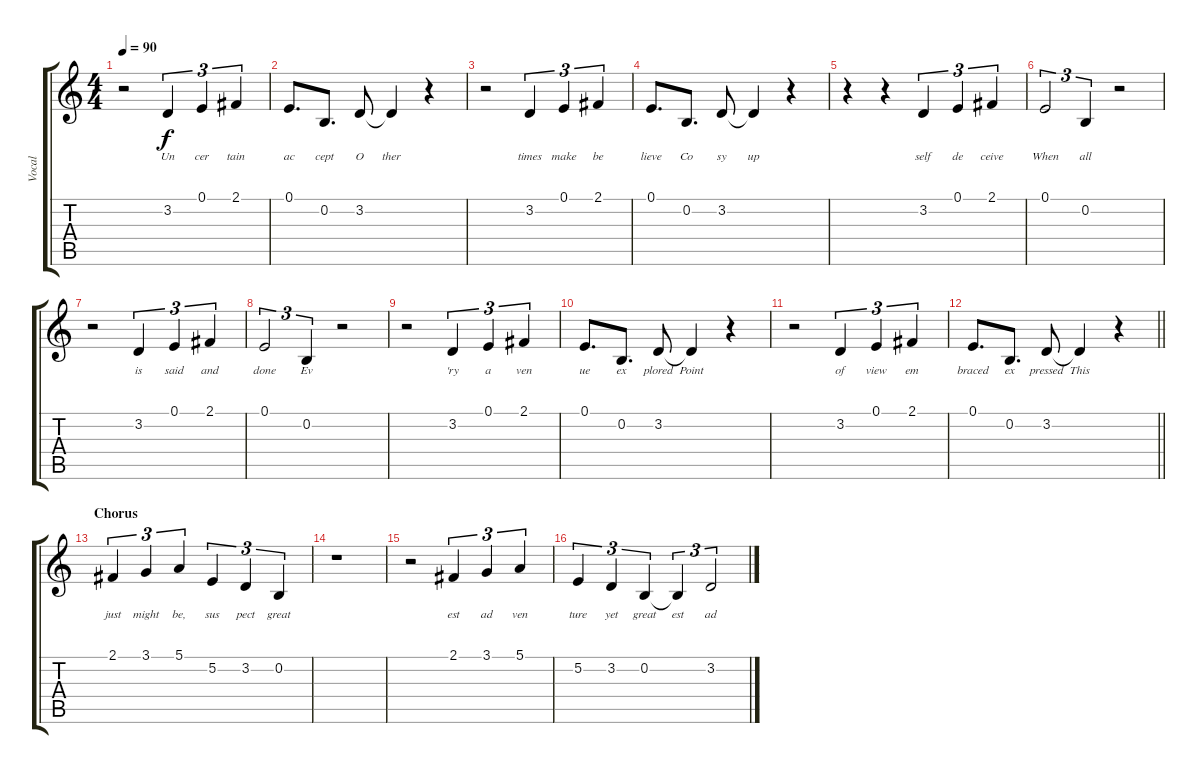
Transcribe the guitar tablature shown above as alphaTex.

\track ("Vocal" "Vocal") {instrument acousticgrandpiano}
\staff {score tabs}
\tuning (E4 B3 G3 D3 A2 E2) {hide}
\ts (4 4)
\tempo 90
\clef g2
\ks c
r.2{dy f} 3.2.4{tu (3 2) lyrics (0 "Un") lyrics (1 "") lyrics (2 "") lyrics (3 "") lyrics (4 "")} 0.1.4{tu (3 2) lyrics (0 "cer") lyrics (1 "") lyrics (2 "") lyrics (3 "") lyrics (4 "")} 2.1.4{tu (3 2) lyrics (0 "tain") lyrics (1 "") lyrics (2 "") lyrics (3 "") lyrics (4 "")} |
0.1.8{d lyrics (0 "ac") lyrics (1 "") lyrics (2 "") lyrics (3 "") lyrics (4 "")} 0.2.8{d lyrics (0 "cept") lyrics (1 "") lyrics (2 "") lyrics (3 "") lyrics (4 "")} 3.2.8{lyrics (0 "O") lyrics (1 "") lyrics (2 "") lyrics (3 "") lyrics (4 "")} 3.2{t}.4{lyrics (0 "ther") lyrics (1 "") lyrics (2 "") lyrics (3 "") lyrics (4 "")} r.4 |
r.2 3.2.4{tu (3 2) lyrics (0 "times") lyrics (1 "") lyrics (2 "") lyrics (3 "") lyrics (4 "")} 0.1.4{tu (3 2) lyrics (0 "make") lyrics (1 "") lyrics (2 "") lyrics (3 "") lyrics (4 "")} 2.1.4{tu (3 2) lyrics (0 "be") lyrics (1 "") lyrics (2 "") lyrics (3 "") lyrics (4 "")} |
0.1.8{d lyrics (0 "lieve") lyrics (1 "") lyrics (2 "") lyrics (3 "") lyrics (4 "")} 0.2.8{d lyrics (0 "Co") lyrics (1 "") lyrics (2 "") lyrics (3 "") lyrics (4 "")} 3.2.8{lyrics (0 "sy") lyrics (1 "") lyrics (2 "") lyrics (3 "") lyrics (4 "")} 3.2{t}.4{lyrics (0 "up") lyrics (1 "") lyrics (2 "") lyrics (3 "") lyrics (4 "")} r.4 |
r.4 r.4 3.2.4{tu (3 2) lyrics (0 "self") lyrics (1 "") lyrics (2 "") lyrics (3 "") lyrics (4 "")} 0.1.4{tu (3 2) lyrics (0 "de") lyrics (1 "") lyrics (2 "") lyrics (3 "") lyrics (4 "")} 2.1.4{tu (3 2) lyrics (0 "ceive") lyrics (1 "") lyrics (2 "") lyrics (3 "") lyrics (4 "")} |
0.1.2{tu (3 2) lyrics (0 "When") lyrics (1 "") lyrics (2 "") lyrics (3 "") lyrics (4 "")} 0.2.4{tu (3 2) lyrics (0 "all") lyrics (1 "") lyrics (2 "") lyrics (3 "") lyrics (4 "")} r.2 |
r.2 3.2.4{tu (3 2) lyrics (0 "is") lyrics (1 "") lyrics (2 "") lyrics (3 "") lyrics (4 "")} 0.1.4{tu (3 2) lyrics (0 "said") lyrics (1 "") lyrics (2 "") lyrics (3 "") lyrics (4 "")} 2.1.4{tu (3 2) lyrics (0 "and") lyrics (1 "") lyrics (2 "") lyrics (3 "") lyrics (4 "")} |
0.1.2{tu (3 2) lyrics (0 "done") lyrics (1 "") lyrics (2 "") lyrics (3 "") lyrics (4 "")} 0.2.4{tu (3 2) lyrics (0 "Ev") lyrics (1 "") lyrics (2 "") lyrics (3 "") lyrics (4 "")} r.2 |
r.2 3.2.4{tu (3 2) lyrics (0 "'ry") lyrics (1 "") lyrics (2 "") lyrics (3 "") lyrics (4 "")} 0.1.4{tu (3 2) lyrics (0 "a") lyrics (1 "") lyrics (2 "") lyrics (3 "") lyrics (4 "")} 2.1.4{tu (3 2) lyrics (0 "ven") lyrics (1 "") lyrics (2 "") lyrics (3 "") lyrics (4 "")} |
0.1.8{d lyrics (0 "ue") lyrics (1 "") lyrics (2 "") lyrics (3 "") lyrics (4 "")} 0.2.8{d lyrics (0 "ex") lyrics (1 "") lyrics (2 "") lyrics (3 "") lyrics (4 "")} 3.2.8{lyrics (0 "plored") lyrics (1 "") lyrics (2 "") lyrics (3 "") lyrics (4 "")} 3.2{t}.4{lyrics (0 "Point") lyrics (1 "") lyrics (2 "") lyrics (3 "") lyrics (4 "")} r.4 |
r.2 3.2.4{tu (3 2) lyrics (0 "of") lyrics (1 "") lyrics (2 "") lyrics (3 "") lyrics (4 "")} 0.1.4{tu (3 2) lyrics (0 "view") lyrics (1 "") lyrics (2 "") lyrics (3 "") lyrics (4 "")} 2.1.4{tu (3 2) lyrics (0 "em") lyrics (1 "") lyrics (2 "") lyrics (3 "") lyrics (4 "")} |
\barLineRight lightlight
0.1.8{d lyrics (0 "braced") lyrics (1 "") lyrics (2 "") lyrics (3 "") lyrics (4 "")} 0.2.8{d lyrics (0 "ex") lyrics (1 "") lyrics (2 "") lyrics (3 "") lyrics (4 "")} 3.2.8{lyrics (0 "pressed") lyrics (1 "") lyrics (2 "") lyrics (3 "") lyrics (4 "")} 3.2{t}.4{lyrics (0 "This") lyrics (1 "") lyrics (2 "") lyrics (3 "") lyrics (4 "")} r.4 |
\section ("" "Chorus")
2.1.4{tu (3 2) lyrics (0 "just") lyrics (1 "") lyrics (2 "") lyrics (3 "") lyrics (4 "")} 3.1.4{tu (3 2) lyrics (0 "might") lyrics (1 "") lyrics (2 "") lyrics (3 "") lyrics (4 "")} 5.1.4{tu (3 2) lyrics (0 "be,") lyrics (1 "") lyrics (2 "") lyrics (3 "") lyrics (4 "")} 5.2.4{tu (3 2) lyrics (0 "sus") lyrics (1 "") lyrics (2 "") lyrics (3 "") lyrics (4 "")} 3.2.4{tu (3 2) lyrics (0 "pect") lyrics (1 "") lyrics (2 "") lyrics (3 "") lyrics (4 "")} 0.2.4{tu (3 2) lyrics (0 "great") lyrics (1 "") lyrics (2 "") lyrics (3 "") lyrics (4 "")} |
r.1 |
r.2 2.1.4{tu (3 2) lyrics (0 "est") lyrics (1 "") lyrics (2 "") lyrics (3 "") lyrics (4 "")} 3.1.4{tu (3 2) lyrics (0 "ad") lyrics (1 "") lyrics (2 "") lyrics (3 "") lyrics (4 "")} 5.1.4{tu (3 2) lyrics (0 "ven") lyrics (1 "") lyrics (2 "") lyrics (3 "") lyrics (4 "")} |
5.2.4{tu (3 2) lyrics (0 "ture") lyrics (1 "") lyrics (2 "") lyrics (3 "") lyrics (4 "")} 3.2.4{tu (3 2) lyrics (0 "yet") lyrics (1 "") lyrics (2 "") lyrics (3 "") lyrics (4 "")} 0.2.4{tu (3 2) lyrics (0 "great") lyrics (1 "") lyrics (2 "") lyrics (3 "") lyrics (4 "")} 0.2{t}.4{tu (3 2) lyrics (0 "est") lyrics (1 "") lyrics (2 "") lyrics (3 "") lyrics (4 "")} 3.2.2{tu (3 2) lyrics (0 "ad") lyrics (1 "") lyrics (2 "") lyrics (3 "") lyrics (4 "")}
